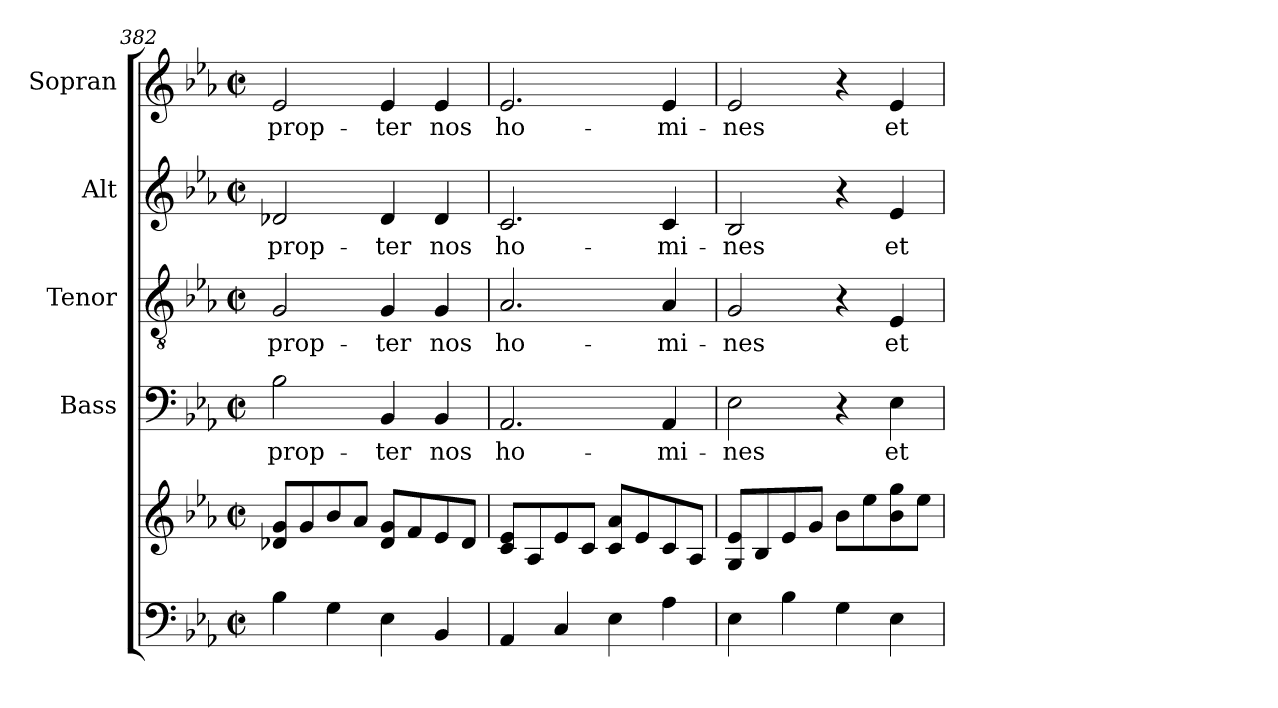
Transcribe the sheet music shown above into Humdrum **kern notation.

**kern	**kern	**kern	**text	**kern	**text	**kern	**text	**kern	**text
*part5	*part5	*part4	*part4	*part3	*part3	*part2	*part2	*part1	*part1
*staff6	*staff5	*staff4	*staff4	*staff3	*staff3	*staff2	*staff2	*staff1	*staff1
*	*	*I"Bass	*	*I"Tenor	*	*I"Alt	*	*I"Sopran	*
*	*	*I'B.	*	*I'T.	*	*I'A.	*	*I'S.	*
*clefF4	*clefG2	*clefF4	*	*clefGv2	*	*clefG2	*	*clefG2	*
*k[b-e-a-]	*k[b-e-a-]	*k[b-e-a-]	*	*k[b-e-a-]	*	*k[b-e-a-]	*	*k[b-e-a-]	*
*E-:	*E-:	*E-:	*	*E-:	*	*E-:	*	*E-:	*
*M2/2	*M2/2	*M2/2	*	*M2/2	*	*M2/2	*	*M2/2	*
*met(c|)	*met(c|)	*met(c|)	*	*met(c|)	*	*met(c|)	*	*met(c|)	*
=382	=382	=382	=382	=382	=382	=382	=382	=382	=382
!	!	!	!LO:LY:b	!	!LO:LY:b	!	!LO:LY:b	!	!LO:LY:b
4B-\	8d-X/ 8g/L	2B-\	prop-	2G/	prop-	2d-X/	prop-	2e-/	prop-
.	8g/	.	.	.	.	.	.	.	.
4G\	8b-/	.	.	.	.	.	.	.	.
.	8a-/J	.	.	.	.	.	.	.	.
!	!	!	!LO:LY:b	!	!LO:LY:b	!	!LO:LY:b	!	!LO:LY:b
4E-\	8d-/ 8g/L	4BB-/	-ter	4G/	-ter	4d-/	-ter	4e-/	-ter
.	8f/	.	.	.	.	.	.	.	.
!	!	!	!LO:LY:b	!	!LO:LY:b	!	!LO:LY:b	!	!LO:LY:b
4BB-/	8e-/	4BB-/	nos	4G/	nos	4d-/	nos	4e-/	nos
.	8d-/J	.	.	.	.	.	.	.	.
=383	=383	=383	=383	=383	=383	=383	=383	=383	=383
!	!	!	!LO:LY:b	!	!LO:LY:b	!	!LO:LY:b	!	!LO:LY:b
4AA-/	8c/ 8e-/L	2.AA-/	ho-	2.A-/	ho-	2.c/	ho-	2.e-/	ho-
.	8A-/	.	.	.	.	.	.	.	.
4C/	8e-/	.	.	.	.	.	.	.	.
.	8c/J	.	.	.	.	.	.	.	.
4E-\	8c/ 8a-/L	.	.	.	.	.	.	.	.
.	8e-/	.	.	.	.	.	.	.	.
!	!	!	!LO:LY:b	!	!LO:LY:b	!	!LO:LY:b	!	!LO:LY:b
4A-\	8c/	4AA-/	-mi-	4A-/	-mi-	4c/	-mi-	4e-/	-mi-
.	8A-/J	.	.	.	.	.	.	.	.
=384	=384	=384	=384	=384	=384	=384	=384	=384	=384
!	!	!	!LO:LY:b	!	!LO:LY:b	!	!LO:LY:b	!	!LO:LY:b
4E-\	8G/ 8e-/L	2E-\	-nes	2G/	-nes	2B-/	-nes	2e-/	-nes
.	8B-/	.	.	.	.	.	.	.	.
4B-\	8e-/	.	.	.	.	.	.	.	.
.	8g/J	.	.	.	.	.	.	.	.
4G\	8b-\L	4r	.	4r	.	4r	.	4r	.
.	8ee-\	.	.	.	.	.	.	.	.
!	!	!	!LO:LY:b	!	!LO:LY:b	!	!LO:LY:b	!	!LO:LY:b
4E-\	8b-\ 8gg\	4E-\	et	4E-/	et	4e-/	et	4e-/	et
.	8ee-\J	.	.	.	.	.	.	.	.
=	=	=	=	=	=	=	=	=	=
*-	*-	*-	*-	*-	*-	*-	*-	*-	*-
